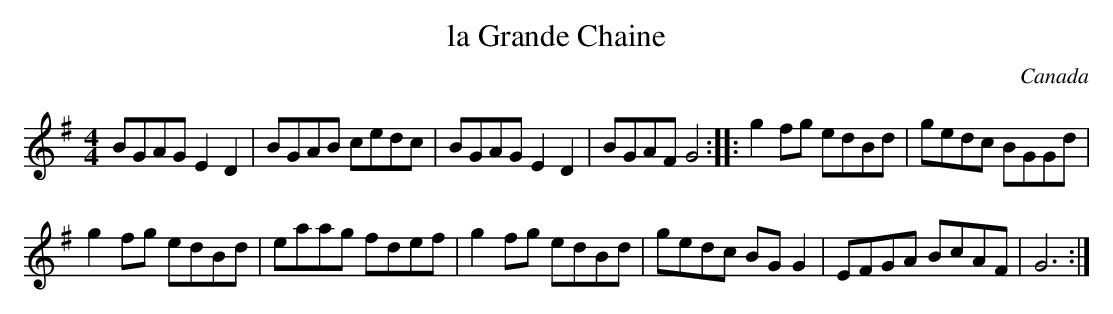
X:1
T:la Grande Chaine
M:4/4
O:Canada
K:G
BGAG E2D2 | BGAB cedc | BGAG E2D2 | BGAF G4::\
g2fg edBd | gedc BGGd | ! g2fg edBd | eaag fdef |\
g2fg edBd | gedc BGG2 | EFGA BcAF | G6:|
